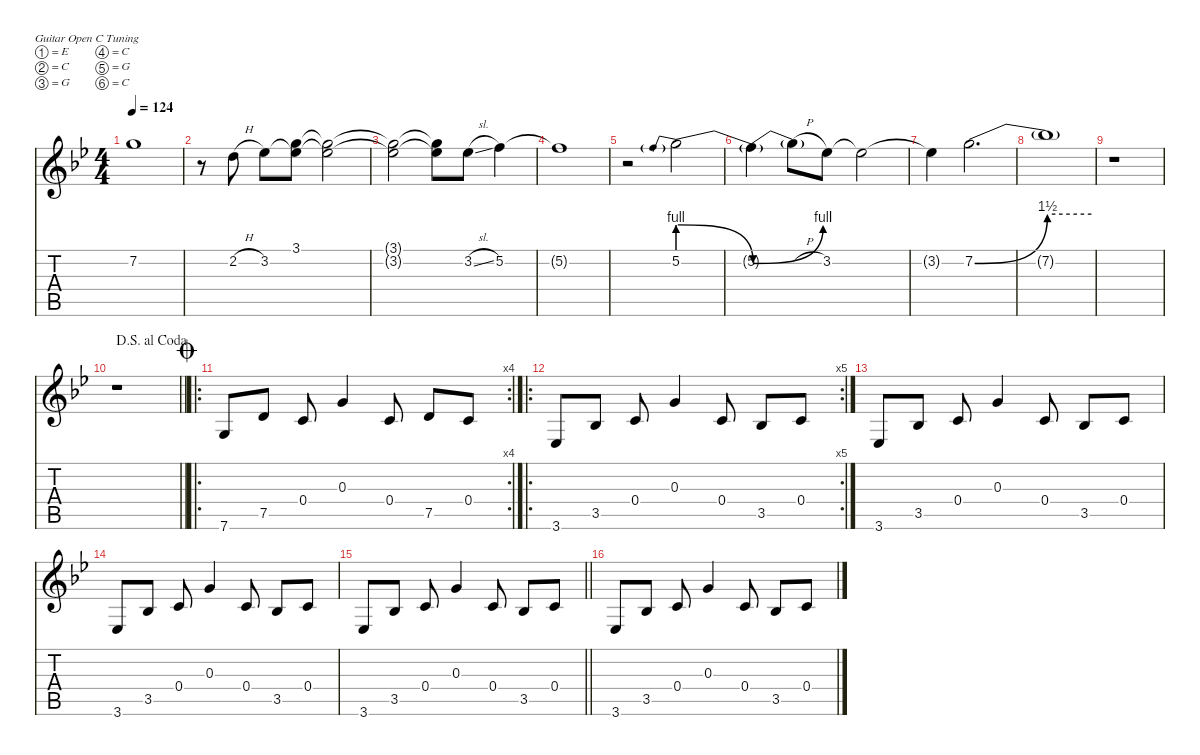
\defaultSystemsLayout 4
\hideDynamics
\bracketExtendMode nobrackets
\singleTrackTrackNamePolicy hidden
\multiTrackTrackNamePolicy hidden
\firstSystemTrackNameMode fullname
\otherSystemsTrackNameOrientation horizontal
\track ("Guitar 1" "jz.guit.") {defaultSystemsLayout 8 instrument electricguitarjazz}
\staff {score tabs}
\tuning (E4 C4 G3 C3 G2 C2)
\ts (4 4)
\tempo 124
\clef g2
\ks gminor
7.2{t acc forcenatural}.1{dy f beam Down} |
r.8{beam Down} 2.2{h acc forcenatural}.8{beam Down} 3.2{acc b}.8{beam Down} (3.1{acc forcenatural} 3.2{t acc b}).8{beam Down} (3.1{t acc forcenatural} 3.2{t acc b}).2{beam Down} |
(3.1{t acc forcenatural} 3.2{t acc b}).2{beam Down} (3.1{t acc forcenatural} 3.2{t acc b}).8{beam Down} 3.2{sl acc b}.8{beam Down} 5.2{acc forcenatural}.4{beam Down} |
5.2{t acc forcenatural}.1{beam Down} |
r.2{beam Down} 5.2{be (prebendrelease 0 4 60 0)}.2{beam Down} |
5.2{be (bend 0 0 60 4) t acc forcenatural}.4{beam Down} 5.2{h t}.8{beam Down} 3.2{acc b}.8{beam Down} 3.2{t acc b}.2{beam Down} |
3.2{t acc b}.4{beam Down} 7.2{be (bend 0 0 60 6) acc forcenatural}.2{d beam Down} |
7.2{be (hold 0 6 60 6) t}.1{beam Down} |
r.1{beam Down} |
\jump dalsegnoalcoda
\barLineRight lightlight
r.1{beam Down} |
\ro
\rc 4
\jump coda
7.6{acc forcenatural}.8{beam Up} 7.5{acc forcenatural}.8{beam Up} 0.4{acc forcenatural}.8{beam Up} 0.3{acc forcenatural}.4{beam Up} 0.4{acc forcenatural}.8{beam Up} 7.5{acc forcenatural}.8{beam Up} 0.4{acc forcenatural}.8{beam Up} |
\ro
\rc 5
3.6{acc b}.8{beam Up} 3.5{acc b}.8{beam Up} 0.4{acc forcenatural}.8{beam Up} 0.3{acc forcenatural}.4{beam Up} 0.4{acc forcenatural}.8{beam Up} 3.5{acc b}.8{beam Up} 0.4{acc forcenatural}.8{beam Up} |
3.6{acc b}.8{beam Up} 3.5{acc b}.8{beam Up} 0.4{acc forcenatural}.8{beam Up} 0.3{acc forcenatural}.4{beam Up} 0.4{acc forcenatural}.8{beam Up} 3.5{acc b}.8{beam Up} 0.4{acc forcenatural}.8{beam Up} |
3.6{acc b}.8{beam Up} 3.5{acc b}.8{beam Up} 0.4{acc forcenatural}.8{beam Up} 0.3{acc forcenatural}.4{beam Up} 0.4{acc forcenatural}.8{beam Up} 3.5{acc b}.8{beam Up} 0.4{acc forcenatural}.8{beam Up} |
\barLineRight lightlight
3.6{acc b}.8{beam Up} 3.5{acc b}.8{beam Up} 0.4{acc forcenatural}.8{beam Up} 0.3{acc forcenatural}.4{beam Up} 0.4{acc forcenatural}.8{beam Up} 3.5{acc b}.8{beam Up} 0.4{acc forcenatural}.8{beam Up} |
3.6{acc b}.8{beam Up} 3.5{acc b}.8{beam Up} 0.4{acc forcenatural}.8{beam Up} 0.3{acc forcenatural}.4{beam Up} 0.4{acc forcenatural}.8{beam Up} 3.5{acc b}.8{beam Up} 0.4{acc forcenatural}.8{beam Up}
